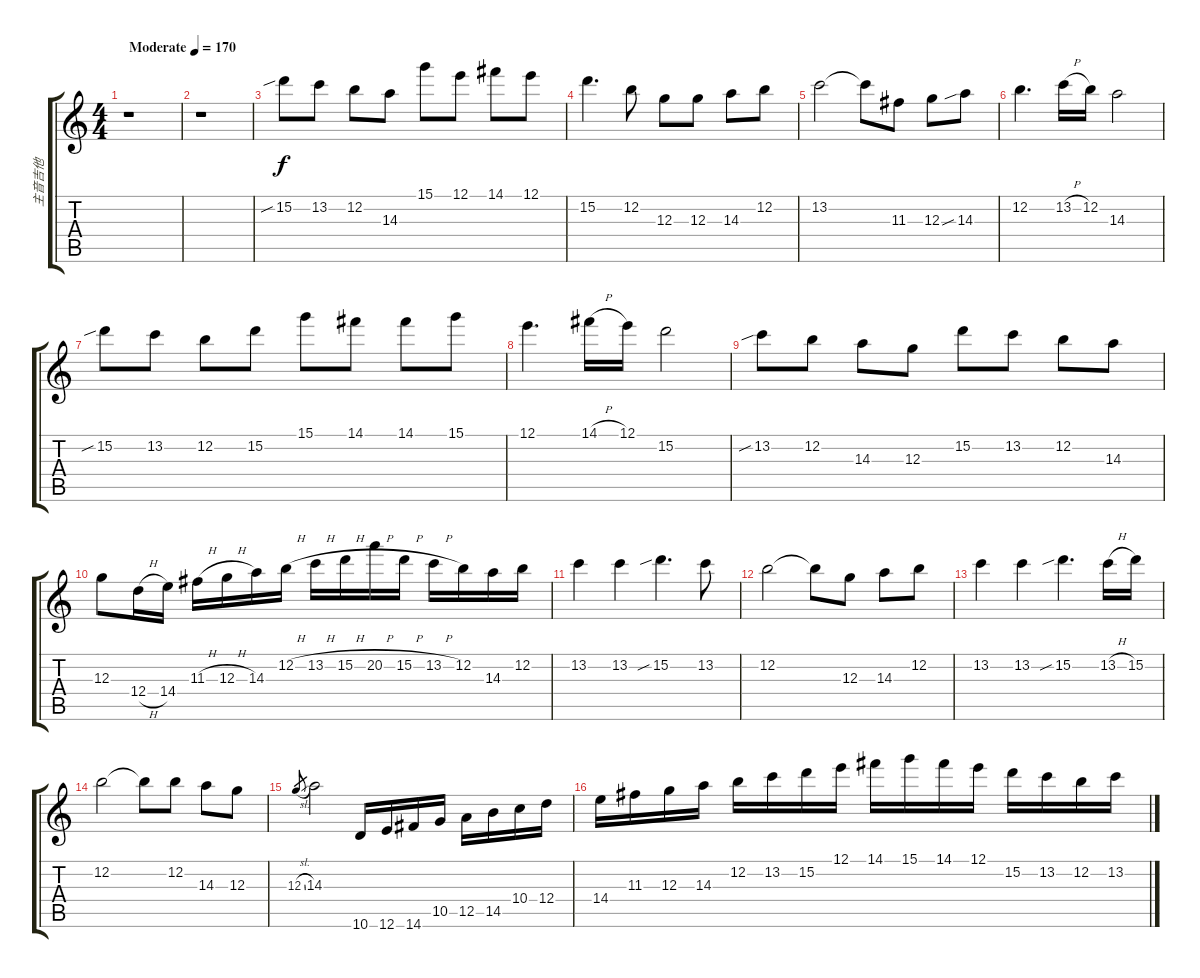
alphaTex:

\track ("主音吉他" "主音吉他") {instrument distortionguitar}
\staff {score tabs}
\tuning (E4 B3 G3 D3 A2 E2) {hide}
\ts (4 4)
\tempo (170 "Moderate")
\clef g2
\ks c
r.1{dy f instrument distortionguitar} |
r.1 |
15.2{sib}.8 13.2.8 12.2.8 14.3.8 15.1.8 12.1.8 14.1.8 12.1.8 |
15.2.4{d} 12.2.8 12.3.8 12.3.8 14.3.8 12.2.8 |
13.2.2 13.2{t}.8 11.3.8 12.3.8 14.3{sib}.8 |
12.2.4{d} 13.2{h}.16 12.2.16 14.3.2 |
15.2{sib}.8 13.2.8 12.2.8 15.2.8 15.1.8 14.1.8 14.1.8 15.1.8 |
12.1.4{d} 14.1{h}.16 12.1.16 15.2.2 |
13.2{sib}.8 12.2.8 14.3.8 12.3.8 15.2.8 13.2.8 12.2.8 14.3.8 |
12.3.8 12.4{h}.16 14.4.16 11.3{h}.16 12.3{h}.16 14.3.16 12.2{h}.16 13.2{h}.16 15.2{h}.16 20.2{h}.16 15.2{h}.16 13.2{h}.16 12.2.16 14.3.16 12.2.16 |
13.2.4 13.2.4 15.2{sib}.4{d} 13.2.8 |
12.2.2 12.2{t}.8 12.3.8 14.3.8 12.2.8 |
13.2.4 13.2.4 15.2{sib}.4{d} 13.2{h}.16 15.2.16 |
12.2.2 12.2{t}.8 12.2.8 14.3.8 12.3.8 |
12.3{sl}.8{gr} 14.3.2 10.6.16 12.6.16 14.6.16 10.5.16 12.5.16 14.5.16 10.4.16 12.4.16 |
14.4.16 11.3.16 12.3.16 14.3.16 12.2.16 13.2.16 15.2.16 12.1.16 14.1.16 15.1.16 14.1.16 12.1.16 15.2.16 13.2.16 12.2.16 13.2.16
